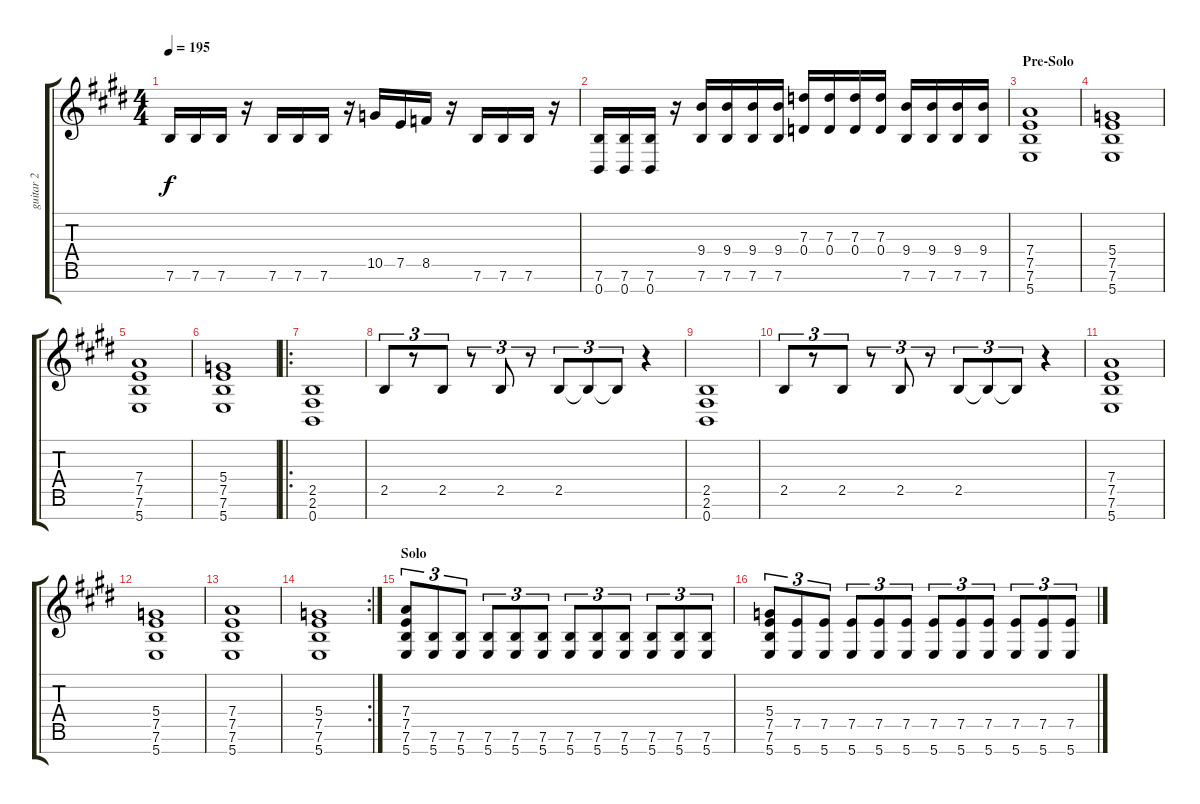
\track ("guitar 2" "guitar 2") {instrument overdrivenguitar}
\staff {score tabs}
\tuning (E4 B3 G3 D3 A2 E2 B1) {hide}
\ts (4 4)
\tempo 195
\clef g2
\ks e
7.6.16{dy f} 7.6.16 7.6.16 r.16 7.6.16 7.6.16 7.6.16 r.16 10.5.16 7.5.16 8.5.16 r.16 7.6.16 7.6.16 7.6.16 r.16 |
(7.6 0.7).16 (7.6 0.7).16 (7.6 0.7).16 r.16 (9.4 7.6).16 (9.4 7.6).16 (9.4 7.6).16 (9.4 7.6).16 (7.3 0.4).16 (7.3 0.4).16 (7.3 0.4).16 (7.3 0.4).16 (9.4 7.6).16 (9.4 7.6).16 (9.4 7.6).16 (9.4 7.6).16 |
\section ("" "Pre-Solo")
(7.4 7.5 7.6 5.7).1 |
(5.4 7.5 7.6 5.7).1 |
(7.4 7.5 7.6 5.7).1 |
(5.4 7.5 7.6 5.7).1 |
\ro
(2.5 2.6 0.7).1 |
2.5.8{tu (3 2)} r.8{tu (3 2)} 2.5.8{tu (3 2)} r.8{tu (3 2)} 2.5.8{tu (3 2)} r.8{tu (3 2)} 2.5.8{tu (3 2)} 2.5{t}.8{tu (3 2)} 2.5{t}.8{tu (3 2)} r.4 |
(2.5 2.6 0.7).1 |
2.5.8{tu (3 2)} r.8{tu (3 2)} 2.5.8{tu (3 2)} r.8{tu (3 2)} 2.5.8{tu (3 2)} r.8{tu (3 2)} 2.5.8{tu (3 2)} 2.5{t}.8{tu (3 2)} 2.5{t}.8{tu (3 2)} r.4 |
(7.4 7.5 7.6 5.7).1 |
(5.4 7.5 7.6 5.7).1 |
(7.4 7.5 7.6 5.7).1 |
\rc 2
(5.4 7.5 7.6 5.7).1 |
\section ("" "Solo")
(7.4 7.5 7.6 5.7).8{tu (3 2)} (7.6 5.7).8{tu (3 2)} (7.6 5.7).8{tu (3 2)} (7.6 5.7).8{tu (3 2)} (7.6 5.7).8{tu (3 2)} (7.6 5.7).8{tu (3 2)} (7.6 5.7).8{tu (3 2)} (7.6 5.7).8{tu (3 2)} (7.6 5.7).8{tu (3 2)} (7.6 5.7).8{tu (3 2)} (7.6 5.7).8{tu (3 2)} (7.6 5.7).8{tu (3 2)} |
(5.4 7.5 7.6 5.7).8{tu (3 2)} (7.5 5.7).8{tu (3 2)} (7.5 5.7).8{tu (3 2)} (7.5 5.7).8{tu (3 2)} (7.5 5.7).8{tu (3 2)} (7.5 5.7).8{tu (3 2)} (7.5 5.7).8{tu (3 2)} (7.5 5.7).8{tu (3 2)} (7.5 5.7).8{tu (3 2)} (7.5 5.7).8{tu (3 2)} (7.5 5.7).8{tu (3 2)} (7.5 5.7).8{tu (3 2)}
